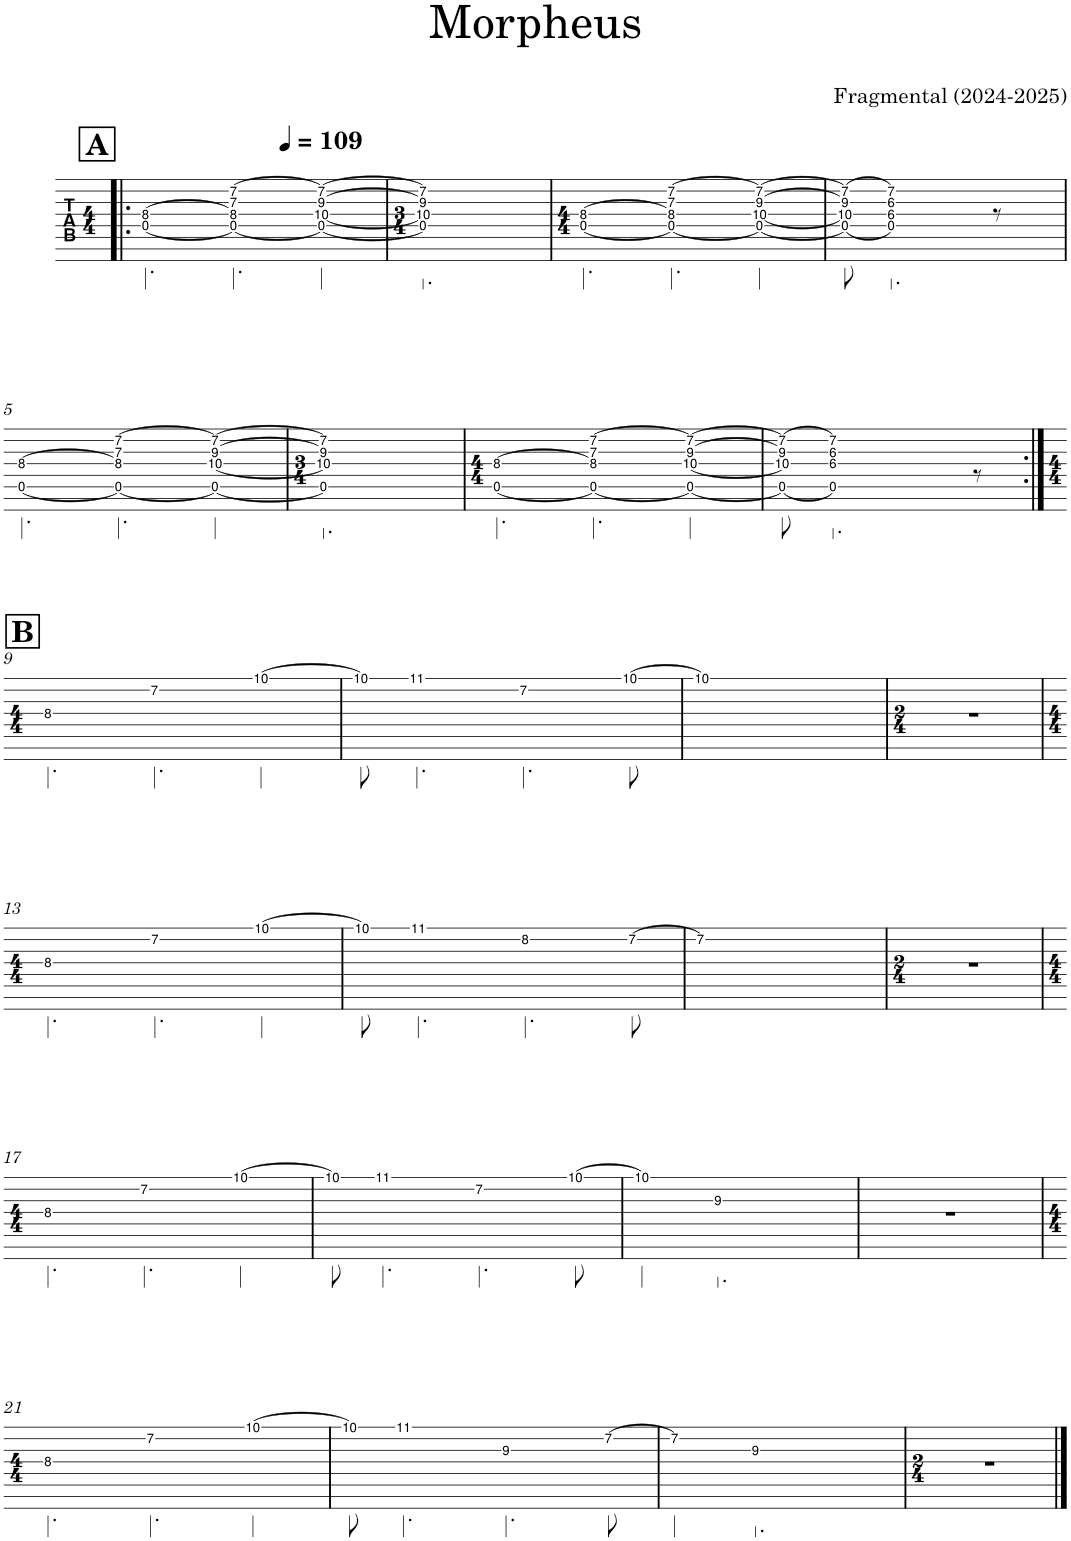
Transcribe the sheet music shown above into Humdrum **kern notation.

**kern
*part1
*staff1
*I"Elektrische Gitarre
*I'El. Git.
*stria8
*
*k[]
*M4/4
!!LO:REH:place=s1:a:B:cj:fs=14:t=A:qo=1.5
=1!|:
[4.C\ [4.c\
*MM109
4.C\_ 4.c\] 4.e-\ [4.g\
4C\_ [4d\ [4f\ 4g\_
=2
*M3/4
2.C\] 2.d\] 2.f\] 2.g\]
=3
*M4/4
[4.C\ [4.c\
4.C\_ 4.c\] 4.e-\ [4.g\
4C\_ [4d\ [4f\ 4g\_
=4
8C\_ 8d\] 8f\] 8g\_
2.C\] 2.B-\ 2.d\ 2.g\]
8r
!!LO:LB:g=z
=5
[4.AA-\ [4.c\
4.AA-\_ 4.c\] 4.e-\ [4.g\
4AA-\_ [4d\ [4f\ 4g\_
=6
*M3/4
2.AA-\] 2.d\] 2.f\] 2.g\]
=7
*M4/4
[4.AA-\ [4.c\
4.AA-\_ 4.c\] 4.e-\ [4.g\
4AA-\_ [4d\ [4f\ 4g\_
=8
8AA-\_ 8d\] 8f\] 8g\_
2.GG#\] 2.B-\ 2.d\ 2.g\]
8r
!!LO:LB:g=z
!!LO:REH:place=s1:a:B:cj:fs=14:t=B
=9:|!
*M4/4
4.c\
4.g\
[4dd\
=10
8dd\]
4.ee-\
4.g\
[8dd\
=11
1dd]
=12
*M2/4
2r
!!LO:LB:g=z
=13
*M4/4
4.c\
4.g\
[4dd\
=14
8dd\]
4.ee-\
4.g#\
[8g\
=15
1g]
=16
*M2/4
2r
!!LO:LB:g=z
=17
*M4/4
4.c\
4.g\
[4dd\
=18
8dd\]
4.ee-\
4.g\
[8dd\
=19
4dd\]
2.f\
=20
1r
!!LO:LB:g=z
=21
*M4/4
4.c\
4.g\
[4dd\
=22
8dd\]
4.ee-\
4.f\
[8g\
=23
4g\]
2.f\
=24
*M2/4
2r
==
*-
